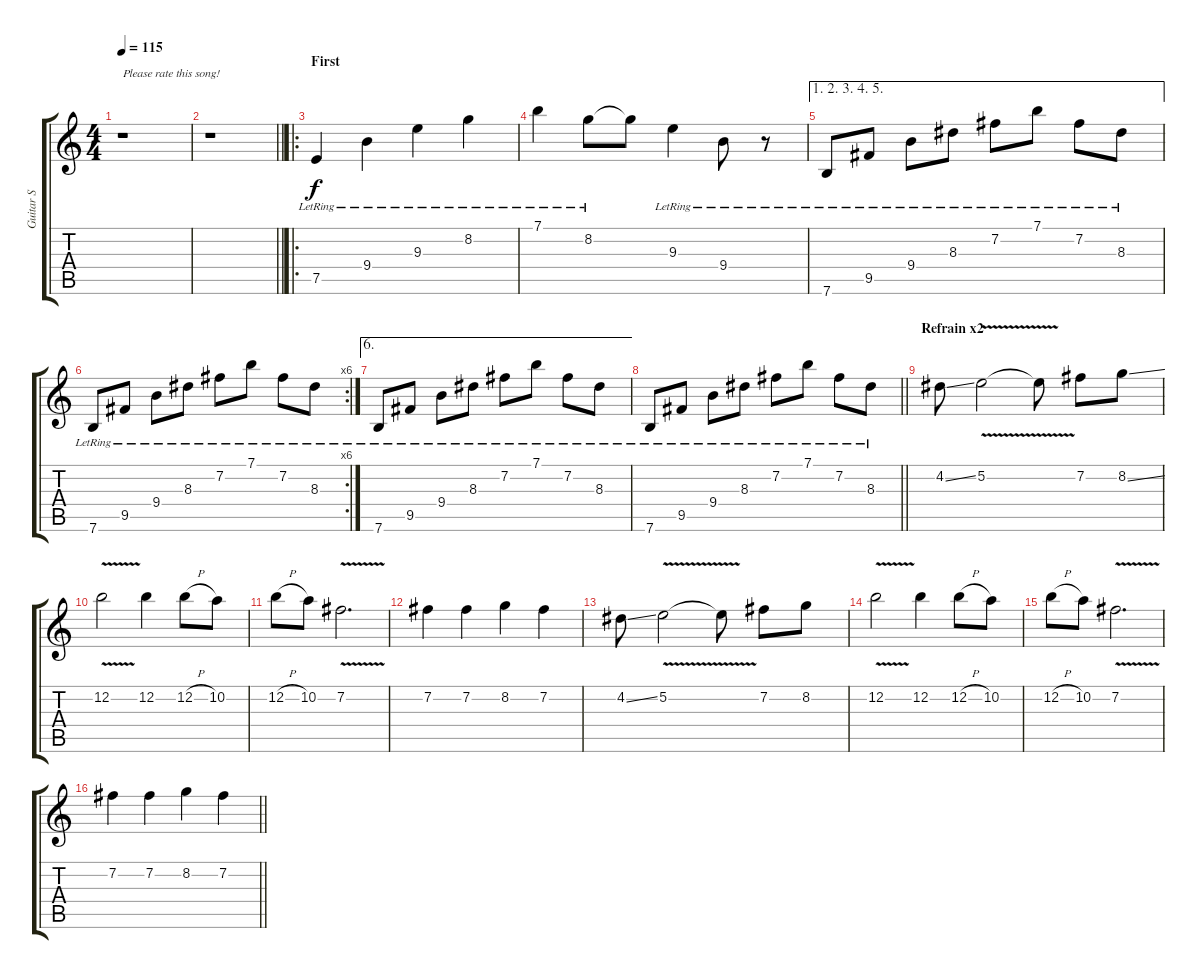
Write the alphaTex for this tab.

\track ("Guitar S" "Guitar S") {instrument electricguitarjazz}
\staff {score tabs}
\tuning (E4 B3 G3 D3 A2 E2) {hide}
\ts (4 4)
\tempo 115
\clef g2
\ks c
r.1{txt "Please rate this song!" dy f instrument electricguitarjazz} |
\barLineRight lightlight
r.1 |
\ro
\section ("" "First")
7.5{lr}.4{volume 10 instrument electricguitarjazz} 9.4{lr}.4 9.3{lr}.4 8.2{lr}.4 |
7.1{lr}.4 8.2{lr}.8 8.2{t}.8 9.3{lr}.4 9.4{lr}.8 r.8 |
\ae (1 2 3 4 5)
7.6{lr}.8 9.5{lr}.8 9.4{lr}.8 8.3{lr}.8 7.2{lr}.8 7.1{lr}.8 7.2{lr}.8 8.3{lr}.8 |
\rc 6
7.6{lr}.8 9.5{lr}.8 9.4{lr}.8 8.3{lr}.8 7.2{lr}.8 7.1{lr}.8 7.2{lr}.8 8.3{lr}.8 |
\ae 6
7.6{lr}.8 9.5{lr}.8 9.4{lr}.8 8.3{lr}.8 7.2{lr}.8 7.1{lr}.8 7.2{lr}.8 8.3{lr}.8 |
\barLineRight lightlight
7.6{lr}.8 9.5{lr}.8 9.4{lr}.8 8.3{lr}.8 7.2{lr}.8 7.1{lr}.8 7.2{lr}.8 8.3{lr}.8 |
\section ("" "Refrain x2")
4.2{ss}.8{volume 16 instrument distortionguitar} 5.2{v}.2 5.2{t}.8 7.2.8 8.2{ss}.8 |
12.2{v}.2 12.2.4 12.2{h}.8 10.2.8 |
12.2{h}.8 10.2.8 7.2{v}.2{d} |
7.2.4 7.2.4 8.2.4 7.2.4 |
4.2{ss}.8{volume 16 instrument distortionguitar} 5.2{v}.2 5.2{t}.8 7.2.8 8.2.8 |
12.2{v}.2 12.2.4 12.2{h}.8 10.2.8 |
12.2{h}.8 10.2.8 7.2{v}.2{d} |
\barLineRight lightlight
7.2.4 7.2.4 8.2.4 7.2.4
